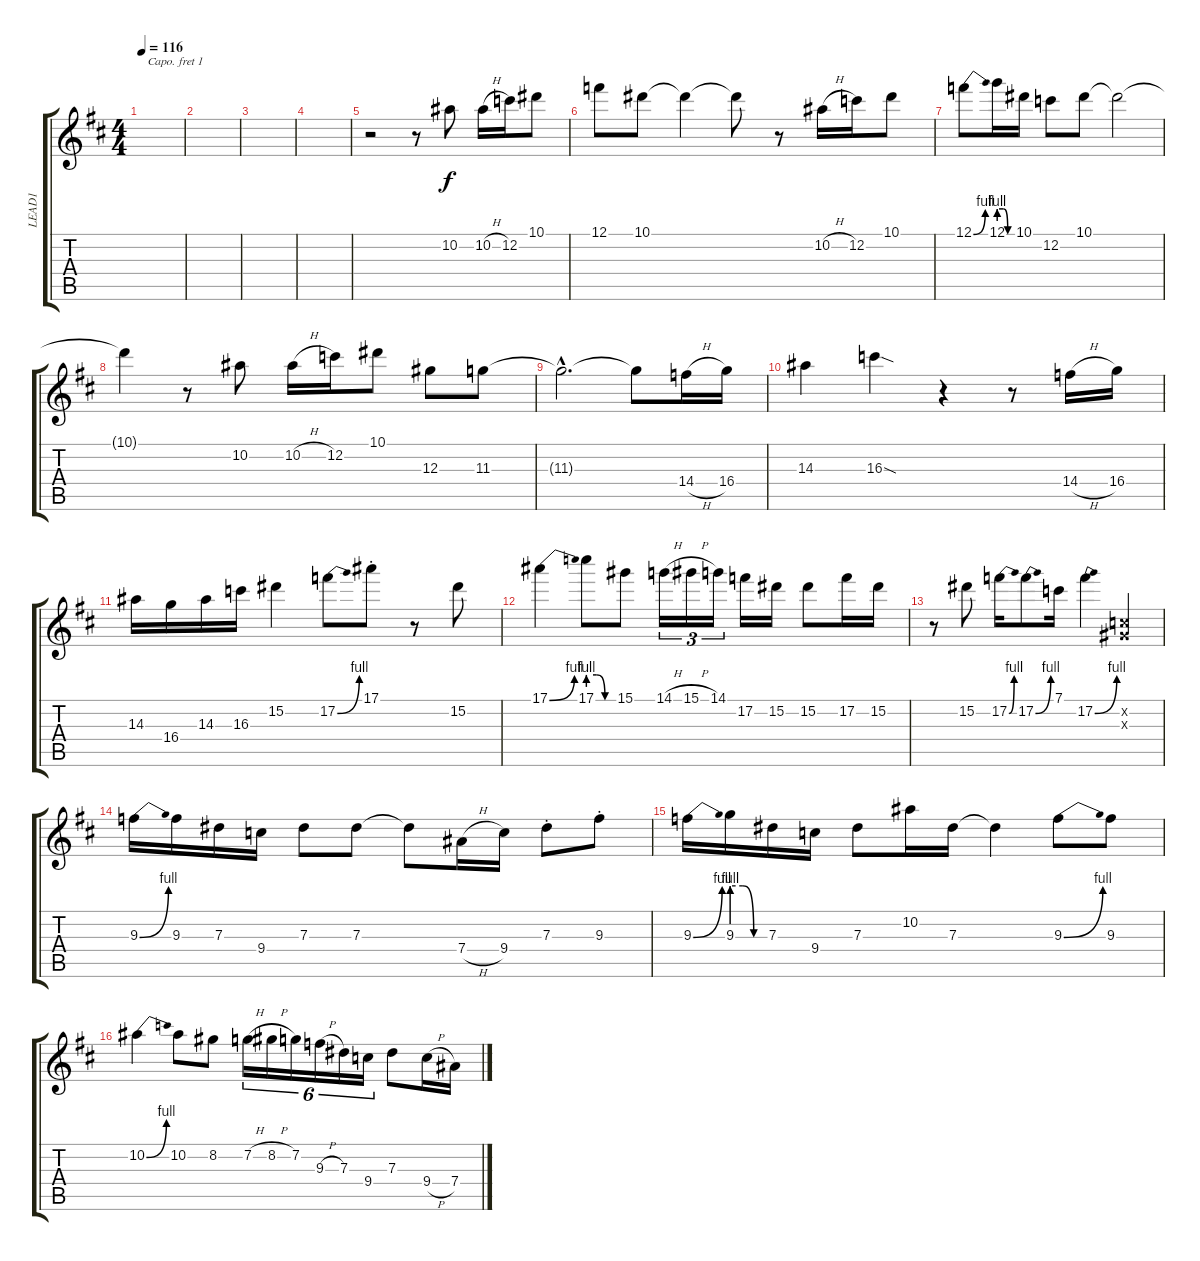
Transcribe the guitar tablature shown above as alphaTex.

\track ("LEAD1" "LEAD1") {instrument distortionguitar}
\staff {score tabs}
\capo 1
\tuning (E4 B3 G3 D3 A2 E2) {hide}
\ts (4 4)
\tempo 116
\clef g2
\ks d
|
|
|
|
r.2 r.8 10.2.8 10.2{h}.16 12.2.16 10.1.8 |
12.1.8 10.1.8 10.1{t}.4 10.1{t}.8 r.8 10.2{h}.16 12.2.16 10.1.8 |
12.1{be (bend 0 0 60 4)}.8 12.1{be (custom 0 4 20 4 40 0 60 0)}.16 10.1.16 12.2.8 10.1.8 10.1{t}.2 |
10.1{t}.4 r.8 10.2.8 10.2{h}.16 12.2.16 10.1.8 12.3.8 11.3.8 |
11.3{hac t}.2{d} 11.3{t}.8 14.4{h}.16 16.4.16 |
14.3.4 16.3{sod}.4 r.4 r.8 14.4{h}.16 16.4.16 |
14.3.16 16.4.16 14.3.16 16.3.16 15.2.4 17.2{be (bend 0 0 60 4)}.8 17.1{st}.8 r.8 15.2.8 |
17.1{be (bend 0 0 60 4)}.4 17.1{be (custom 0 4 20 4 40 0 60 0)}.8 15.1.8 14.1{h}.16{tu (3 2)} 15.1{h}.16{tu (3 2)} 14.1.16{tu (3 2)} 17.2.16 15.2.16 15.2.8 17.2.16 15.2.16 |
r.8 15.2.8 17.2{be (bend 0 0 60 4)}.16 17.2{be (bend 0 0 60 4)}.8 7.1.16 17.2{be (bend 0 0 60 4)}.4 (0.2{x} 0.3{x}).4 |
9.3{be (bend 0 0 60 4)}.16 9.3.16 7.3.16 9.4.16 7.3.8 7.3.8 7.3{t}.8 7.4{h}.16 9.4.16 7.3{st}.8 9.3{st}.8 |
9.3{be (bend 0 0 60 4)}.16 9.3{be (custom 0 4 20 4 40 0 60 0)}.16 7.3.16 9.4.16 7.3.8 10.2.16 7.3.16 7.3{t}.4 9.3{be (bend 0 0 60 4)}.8 9.3.8 |
10.2{be (bend 0 0 60 4)}.4 10.2.8 8.2.8 7.2{h}.16{tu (6 4)} 8.2{h}.16{tu (6 4)} 7.2.16{tu (6 4)} 9.3{h}.16{tu (6 4)} 7.3.16{tu (6 4)} 9.4.16{tu (6 4)} 7.3.8 9.4{h}.16 7.4.16
